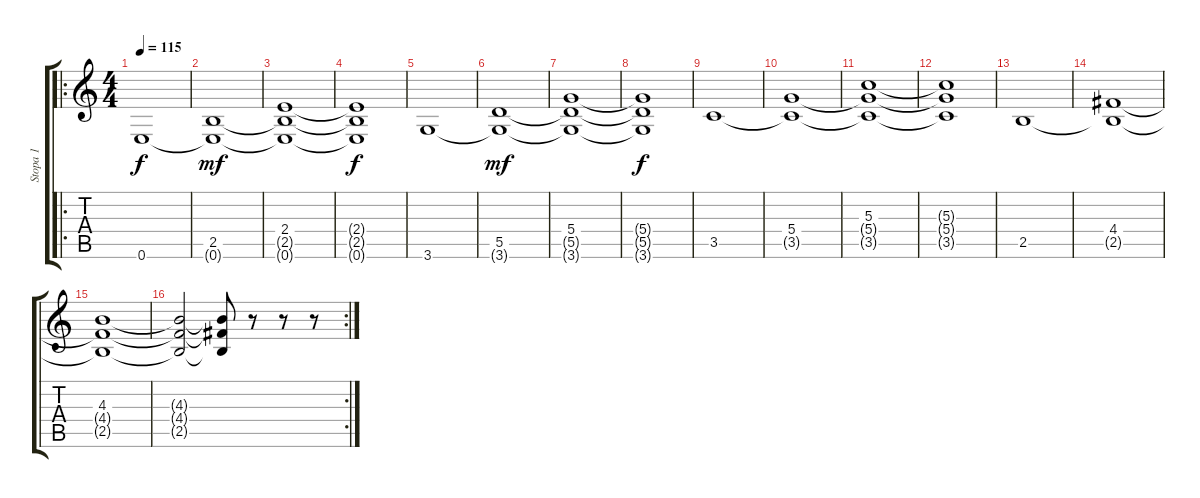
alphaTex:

\track ("Stopa 1" "Stopa 1") {instrument distortionguitar}
\staff {score tabs}
\tuning (E4 B3 G3 D3 A2 E2) {hide}
\ro
\ts (4 4)
\tempo 115
\clef g2
\ks c
0.6.1{dy f balance 0 instrument stringensemble1} |
(2.5 0.6{t}).1{dy mf} |
(2.4 2.5{t} 0.6{t}).1 |
(2.4{t} 2.5{t} 0.6{t}).1{dy f} |
3.6.1{balance 0 instrument stringensemble1} |
(5.5 3.6{t}).1{dy mf} |
(5.4 5.5{t} 3.6{t}).1 |
(5.4{t} 5.5{t} 3.6{t}).1{dy f} |
3.5.1 |
(5.4 3.5{t}).1 |
(5.3 5.4{t} 3.5{t}).1 |
(5.3{t} 5.4{t} 3.5{t}).1 |
2.5.1 |
(4.4 2.5{t}).1 |
(4.3 4.4{t} 2.5{t}).1 |
\rc 2
(4.3{t} 4.4{t} 2.5{t}).2 (4.3{t} 4.4{t} 2.5{t}).8 r.8 r.8 r.8
